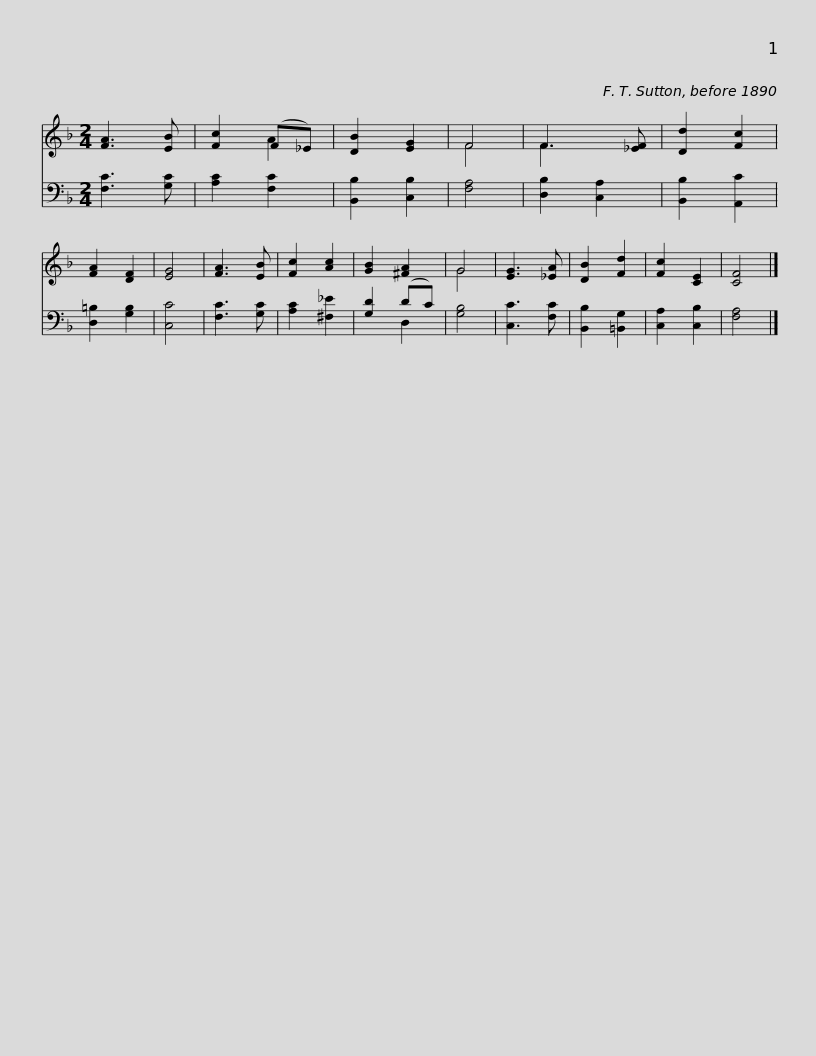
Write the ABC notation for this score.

X:1
%%score ( 1 2 ) ( 3 4 )
L:1/8
M:2/4
I:linebreak $
K:F
V:1 treble
V:2 treble
V:3 bass
V:4 bass
V:1
 [FA]3 [EB] | [Fc]2 (F_E) | [DB]2 [EG]2 | F4 | F3 [_EF] | %5
 [Dd]2 [Fc]2 | [FA]2 [DF]2 | [EG]4 | [FA]3 [EB] | [Fc]2 [Ac]2 |$ %10
 [GB]2 [^FA]2 | G4 | [EG]3 [_EA] | [DB]2 [Fd]2 | [Fc]2 [CE]2 | %15
 [CF]4 |] %16
V:2
 x4 | x2 A2 | x4 | F4 | F3 x | %5
 x4 | x4 | x4 | x4 | x4 |$ %10
 x4 | G4 | x4 | x4 | x4 | %15
 x4 |] %16
V:3
 [F,C]3 [G,C] | [A,C]2 [F,C]2 | [B,,B,]2 [C,B,]2 | [F,A,]4 | [D,B,]2 [C,A,]2 | %5
 [B,,B,]2 [A,,C]2 | [D,=B,]2 [G,B,]2 | [C,C]4 | [F,C]3 [G,C] | [A,C]2 [^F,_E]2 |$ %10
 [G,D]2 (DC) | [G,B,]4 | [C,C]3 [F,C] | [B,,B,]2 [=B,,G,]2 | [C,A,]2 [C,B,]2 | %15
 [F,A,]4 |] %16
V:4
 x4 | x4 | x4 | x4 | x4 | %5
 x4 | x4 | x4 | x4 | x4 |$ %10
 x2 D,2 | x4 | x4 | x4 | x4 | %15
 x4 |] %16
